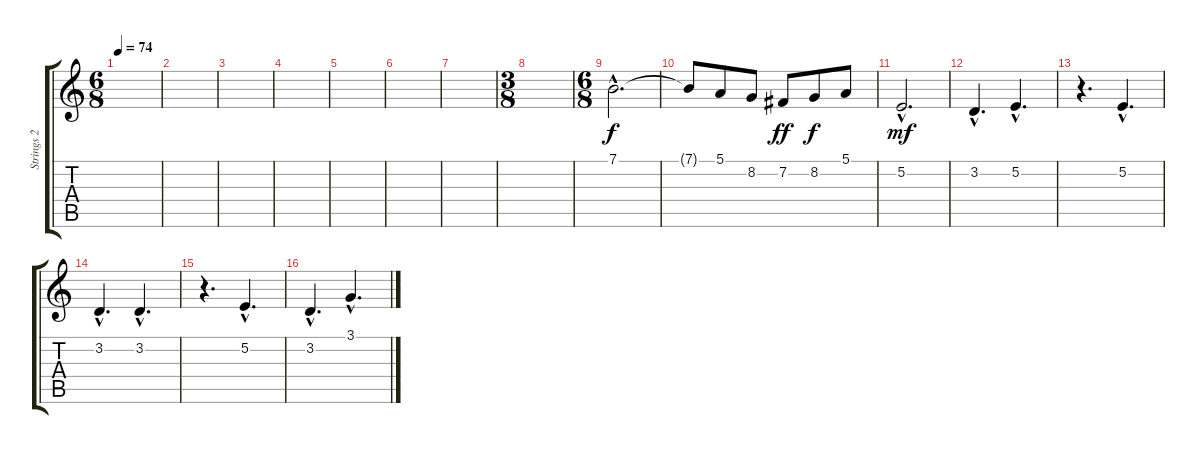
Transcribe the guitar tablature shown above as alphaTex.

\track ("Strings 2" "Strings 2") {instrument stringensemble1}
\staff {score tabs}
\tuning (E4 B3 G3 D3 A2 E2) {hide}
\ts (6 8)
\tempo 74
\clef g2
\ks c
|
|
|
|
|
|
|
\ts (3 8)
|
\ts (6 8)
7.1{hac}.2{d} |
7.1{t}.8 5.1.8 8.2.8 7.2.8{dy ff} 8.2.8{dy f} 5.1.8 |
5.2{hac}.2{d dy mf} |
3.2{hac}.4{d} 5.2{hac}.4{d} |
r.4{d} 5.2{hac}.4{d} |
3.2{hac}.4{d} 3.2{hac}.4{d} |
r.4{d} 5.2{hac}.4{d} |
3.2{hac}.4{d} 3.1{hac}.4{d}
